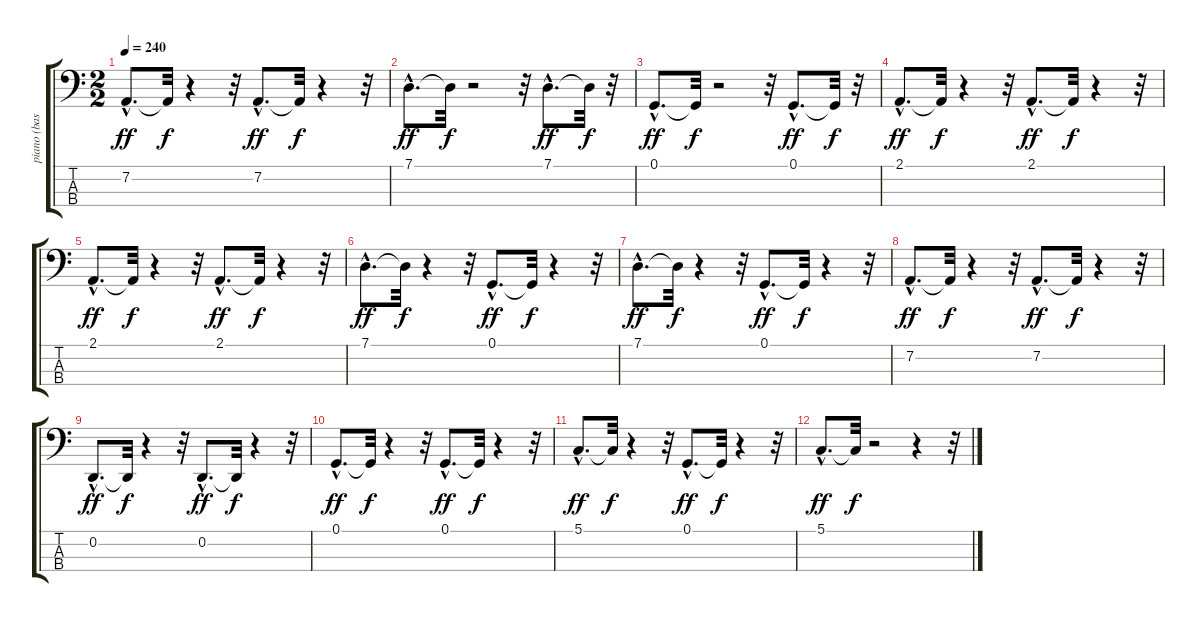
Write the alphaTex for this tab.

\track ("piano (basse)" "piano (bas") {instrument acousticgrandpiano}
\staff {score tabs}
\tuning (G2 D2 A1 E1) {hide}
\ts (2 2)
\tempo 240
\clef f4
\ks c
7.2{hac}.8{d dy ff} 7.2{t}.32{dy f} r.4 r.32 7.2{hac}.8{d dy ff} 7.2{t}.32{dy f} r.4 r.32 |
7.1{hac}.8{d dy ff} 7.1{t}.32{dy f} r.2 r.32 7.1{hac}.8{d dy ff} 7.1{t}.32{dy f} r.32 |
0.1{hac}.8{d dy ff} 0.1{t}.32{dy f} r.2 r.32 0.1{hac}.8{d dy ff} 0.1{t}.32{dy f} r.32 |
2.1{hac}.8{d dy ff} 2.1{t}.32{dy f} r.4 r.32 2.1{hac}.8{d dy ff} 2.1{t}.32{dy f} r.4 r.32 |
2.1{hac}.8{d dy ff} 2.1{t}.32{dy f} r.4 r.32 2.1{hac}.8{d dy ff} 2.1{t}.32{dy f} r.4 r.32 |
7.1{hac}.8{d dy ff} 7.1{t}.32{dy f} r.4 r.32 0.1{hac}.8{d dy ff} 0.1{t}.32{dy f} r.4 r.32 |
7.1{hac}.8{d dy ff} 7.1{t}.32{dy f} r.4 r.32 0.1{hac}.8{d dy ff} 0.1{t}.32{dy f} r.4 r.32 |
7.2{hac}.8{d dy ff} 7.2{t}.32{dy f} r.4 r.32 7.2{hac}.8{d dy ff} 7.2{t}.32{dy f} r.4 r.32 |
0.2{hac}.8{d dy ff} 0.2{t}.32{dy f} r.4 r.32 0.2{hac}.8{d dy ff} 0.2{t}.32{dy f} r.4 r.32 |
0.1{hac}.8{d dy ff} 0.1{t}.32{dy f} r.4 r.32 0.1{hac}.8{d dy ff} 0.1{t}.32{dy f} r.4 r.32 |
5.1{hac}.8{d dy ff} 5.1{t}.32{dy f} r.4 r.32 0.1{hac}.8{d dy ff} 0.1{t}.32{dy f} r.4 r.32 |
5.1{hac}.8{d dy ff} 5.1{t}.32{dy f} r.2 r.4 r.32
